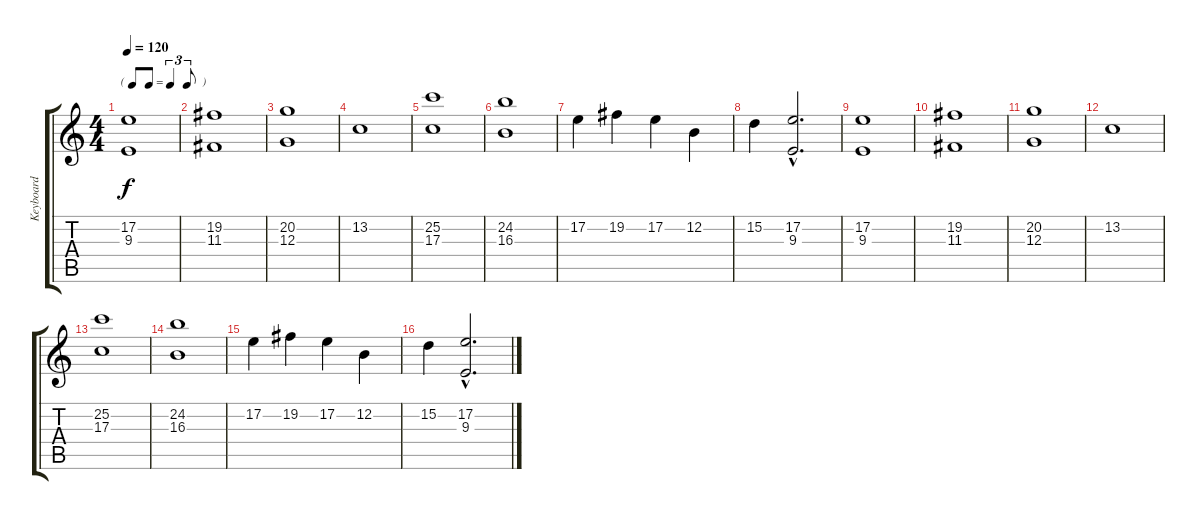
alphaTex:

\track ("Keyboard" "Keyboard") {instrument stringensemble1}
\staff {score tabs}
\tuning (E4 B3 G3 D3 A2 E2) {hide}
\ts (4 4)
\tf triplet8th
\tempo 120
\clef g2
\ks c
(17.2 9.3).1{dy f} |
(19.2 11.3).1 |
(20.2 12.3).1 |
13.2.1 |
(25.2 17.3).1 |
(24.2 16.3).1 |
17.2.4 19.2.4 17.2.4 12.2.4 |
15.2.4 (17.2{hac} 9.3{hac}).2{d} |
(17.2 9.3).1 |
(19.2 11.3).1 |
(20.2 12.3).1 |
13.2.1 |
(25.2 17.3).1 |
(24.2 16.3).1 |
17.2.4 19.2.4 17.2.4 12.2.4 |
15.2.4 (17.2{hac} 9.3{hac}).2{d}
